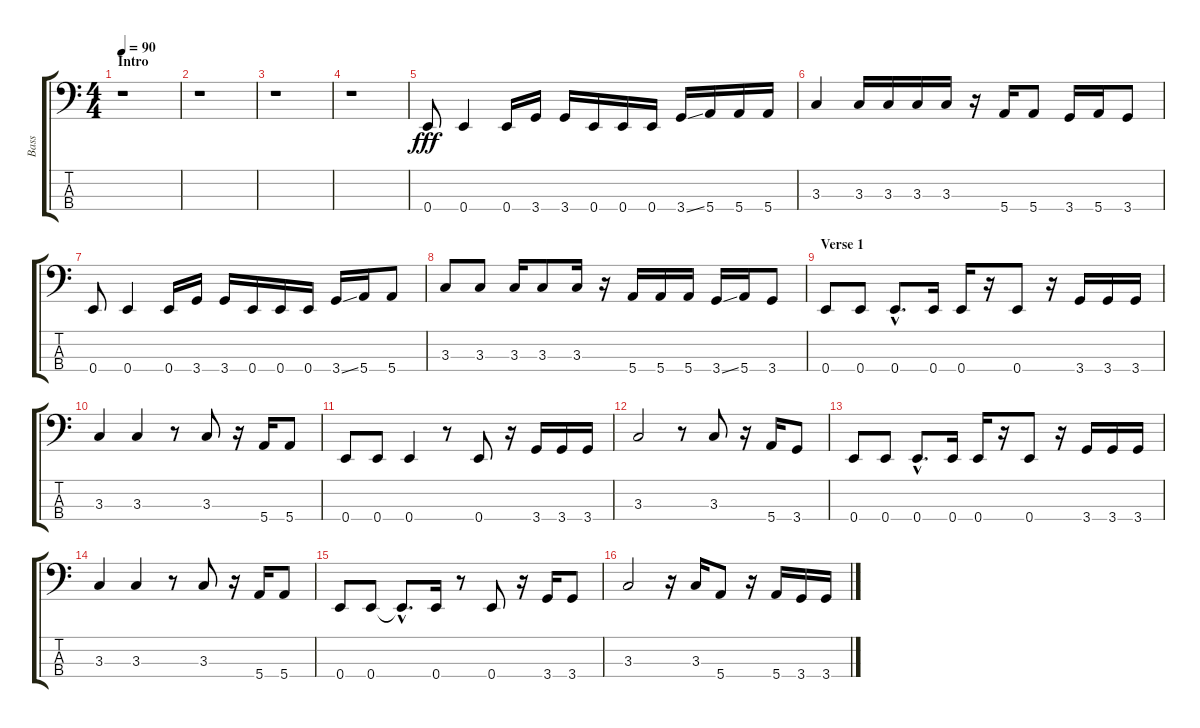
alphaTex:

\track ("Bass" "Bass") {instrument electricbasspick}
\staff {score tabs}
\tuning (G2 D2 A1 E1) {hide}
\ts (4 4)
\section ("" "Intro")
\tempo 90
\clef f4
\ks c
r.1{dy fff instrument electricbasspick} |
r.1 |
r.1 |
r.1 |
0.4.8 0.4.4 0.4.16 3.4.16 3.4.16 0.4.16 0.4.16 0.4.16 3.4{ss}.16 5.4.16 5.4.16 5.4.16 |
3.3.4 3.3.16 3.3.16 3.3.16 3.3.16 r.16 5.4.16 5.4.8 3.4.16 5.4.16 3.4.8 |
0.4.8 0.4.4 0.4.16 3.4.16 3.4.16 0.4.16 0.4.16 0.4.16 3.4{ss}.16 5.4.16 5.4.8 |
3.3.8 3.3.8 3.3.16 3.3.8 3.3.16 r.16 5.4.16 5.4.16 5.4.16 3.4{ss}.16 5.4.16 3.4.8 |
\section ("" "Verse 1")
0.4.8 0.4.8 0.4{hac}.8{d} 0.4.16 0.4.16 r.16 0.4.8 r.16 3.4.16 3.4.16 3.4.16 |
3.3.4 3.3.4 r.8 3.3.8 r.16 5.4.16 5.4.8 |
0.4.8 0.4.8 0.4.4 r.8 0.4.8 r.16 3.4.16 3.4.16 3.4.16 |
3.3.2 r.8 3.3.8 r.16 5.4.16 3.4.8 |
0.4.8 0.4.8 0.4{hac}.8{d} 0.4.16 0.4.16 r.16 0.4.8 r.16 3.4.16 3.4.16 3.4.16 |
3.3.4 3.3.4 r.8 3.3.8 r.16 5.4.16 5.4.8 |
0.4.8 0.4.8 0.4{hac t}.8{d} 0.4.16 r.8 0.4.8 r.16 3.4.16 3.4.8 |
3.3.2 r.16 3.3.16 5.4.8 r.16 5.4.16 3.4.16 3.4.16
